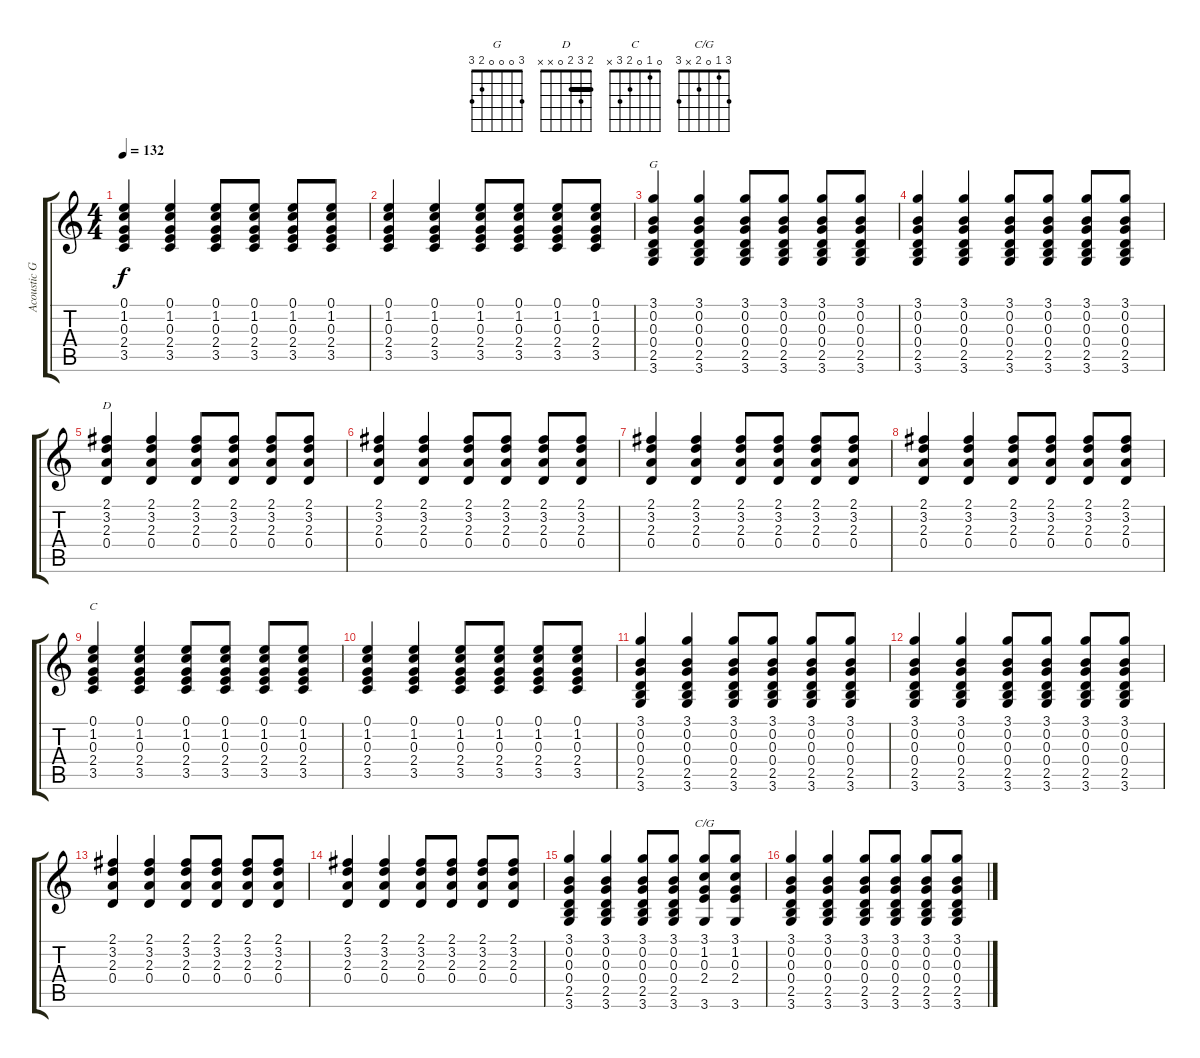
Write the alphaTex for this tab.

\track ("Acoustic Guitar" "Acoustic G") {instrument acousticguitarsteel}
\staff {score tabs}
\tuning (E4 B3 G3 D3 A2 E2) {hide}
\chord ("G" 3 0 0 0 2 3)
\chord ("D" 2 3 2 0 x x) {barre 2}
\chord ("C" 0 1 0 2 3 x)
\chord ("C/G" 3 1 0 2 x 3)
\ts (4 4)
\tempo 132
\clef g2
\ks c
(0.1 1.2 0.3 2.4 3.5).4{dy f} (0.1 1.2 0.3 2.4 3.5).4 (0.1 1.2 0.3 2.4 3.5).8 (0.1 1.2 0.3 2.4 3.5).8 (0.1 1.2 0.3 2.4 3.5).8 (0.1 1.2 0.3 2.4 3.5).8 |
(0.1 1.2 0.3 2.4 3.5).4 (0.1 1.2 0.3 2.4 3.5).4 (0.1 1.2 0.3 2.4 3.5).8 (0.1 1.2 0.3 2.4 3.5).8 (0.1 1.2 0.3 2.4 3.5).8 (0.1 1.2 0.3 2.4 3.5).8 |
(3.1 0.2 0.3 0.4 2.5 3.6).4{ch "G"} (3.1 0.2 0.3 0.4 2.5 3.6).4 (3.1 0.2 0.3 0.4 2.5 3.6).8 (3.1 0.2 0.3 0.4 2.5 3.6).8 (3.1 0.2 0.3 0.4 2.5 3.6).8 (3.1 0.2 0.3 0.4 2.5 3.6).8 |
(3.1 0.2 0.3 0.4 2.5 3.6).4 (3.1 0.2 0.3 0.4 2.5 3.6).4 (3.1 0.2 0.3 0.4 2.5 3.6).8 (3.1 0.2 0.3 0.4 2.5 3.6).8 (3.1 0.2 0.3 0.4 2.5 3.6).8 (3.1 0.2 0.3 0.4 2.5 3.6).8 |
(2.1 3.2 2.3 0.4).4{ch "D"} (2.1 3.2 2.3 0.4).4 (2.1 3.2 2.3 0.4).8 (2.1 3.2 2.3 0.4).8 (2.1 3.2 2.3 0.4).8 (2.1 3.2 2.3 0.4).8 |
(2.1 3.2 2.3 0.4).4 (2.1 3.2 2.3 0.4).4 (2.1 3.2 2.3 0.4).8 (2.1 3.2 2.3 0.4).8 (2.1 3.2 2.3 0.4).8 (2.1 3.2 2.3 0.4).8 |
(2.1 3.2 2.3 0.4).4 (2.1 3.2 2.3 0.4).4 (2.1 3.2 2.3 0.4).8 (2.1 3.2 2.3 0.4).8 (2.1 3.2 2.3 0.4).8 (2.1 3.2 2.3 0.4).8 |
(2.1 3.2 2.3 0.4).4 (2.1 3.2 2.3 0.4).4 (2.1 3.2 2.3 0.4).8 (2.1 3.2 2.3 0.4).8 (2.1 3.2 2.3 0.4).8 (2.1 3.2 2.3 0.4).8 |
(0.1 1.2 0.3 2.4 3.5).4{ch "C"} (0.1 1.2 0.3 2.4 3.5).4 (0.1 1.2 0.3 2.4 3.5).8 (0.1 1.2 0.3 2.4 3.5).8 (0.1 1.2 0.3 2.4 3.5).8 (0.1 1.2 0.3 2.4 3.5).8 |
(0.1 1.2 0.3 2.4 3.5).4 (0.1 1.2 0.3 2.4 3.5).4 (0.1 1.2 0.3 2.4 3.5).8 (0.1 1.2 0.3 2.4 3.5).8 (0.1 1.2 0.3 2.4 3.5).8 (0.1 1.2 0.3 2.4 3.5).8 |
(3.1 0.2 0.3 0.4 2.5 3.6).4 (3.1 0.2 0.3 0.4 2.5 3.6).4 (3.1 0.2 0.3 0.4 2.5 3.6).8 (3.1 0.2 0.3 0.4 2.5 3.6).8 (3.1 0.2 0.3 0.4 2.5 3.6).8 (3.1 0.2 0.3 0.4 2.5 3.6).8 |
(3.1 0.2 0.3 0.4 2.5 3.6).4 (3.1 0.2 0.3 0.4 2.5 3.6).4 (3.1 0.2 0.3 0.4 2.5 3.6).8 (3.1 0.2 0.3 0.4 2.5 3.6).8 (3.1 0.2 0.3 0.4 2.5 3.6).8 (3.1 0.2 0.3 0.4 2.5 3.6).8 |
(2.1 3.2 2.3 0.4).4 (2.1 3.2 2.3 0.4).4 (2.1 3.2 2.3 0.4).8 (2.1 3.2 2.3 0.4).8 (2.1 3.2 2.3 0.4).8 (2.1 3.2 2.3 0.4).8 |
(2.1 3.2 2.3 0.4).4 (2.1 3.2 2.3 0.4).4 (2.1 3.2 2.3 0.4).8 (2.1 3.2 2.3 0.4).8 (2.1 3.2 2.3 0.4).8 (2.1 3.2 2.3 0.4).8 |
(3.1 0.2 0.3 0.4 2.5 3.6).4 (3.1 0.2 0.3 0.4 2.5 3.6).4 (3.1 0.2 0.3 0.4 2.5 3.6).8 (3.1 0.2 0.3 0.4 2.5 3.6).8 (3.1 1.2 0.3 2.4 3.6).8{ch "C/G"} (3.1 1.2 0.3 2.4 3.6).8 |
(3.1 0.2 0.3 0.4 2.5 3.6).4 (3.1 0.2 0.3 0.4 2.5 3.6).4 (3.1 0.2 0.3 0.4 2.5 3.6).8 (3.1 0.2 0.3 0.4 2.5 3.6).8 (3.1 0.2 0.3 0.4 2.5 3.6).8 (3.1 0.2 0.3 0.4 2.5 3.6).8
